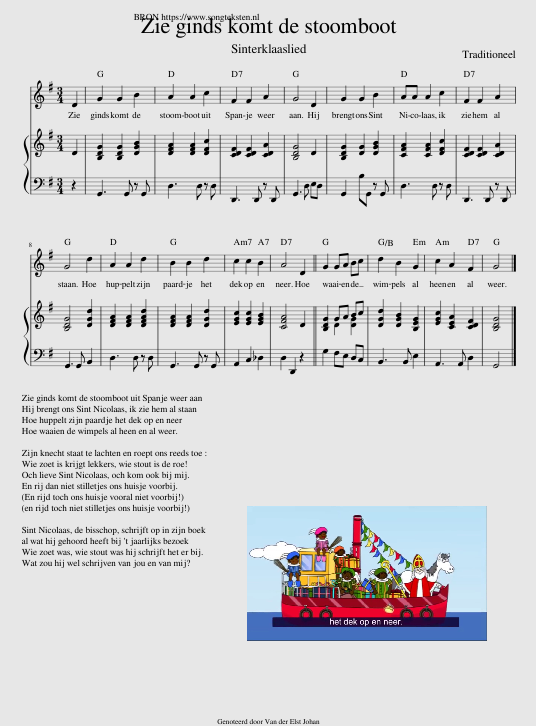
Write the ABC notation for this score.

X:1
%%score 1 { ( 2 4 ) | 3 }
L:1/8
M:3/4
I:linebreak $
K:G
V:1 treble
V:2 treble
V:4 treble
V:3 bass
V:1
 D2 | G2 G2 B2 | A2 A2 c2 | F2 F2 A2 | G4 D2 | %5
 G2 G2 B2 | AA A2 c2 | F2 F2 A2 |$ G4 d2 | A2 A2 d2 | %10
 B2 B2 d2 | c2 c2 B2 | A4 D2 || G2 GA Bc | d2 B2 G2 | %15
 c2 A2 F2 | G4 |] %17
V:2
 D2 | [B,DG]2 [B,DG]2 [DGB]2 | [DFA]2 [DFA]2 [DFc]2 | [CDF]2 [CDF]2 [CDA]2 | [B,DG]4 D2 | %5
 [B,DG]2 [DG]2 [DGB]2 | [CFA]2 [CFA]2 [DFc]2 | [CDF]2 [CDF]2 [CDA]2 |$ [B,DG]4 [DGd]2 | [DFA]2 [DFA]2 [DFAd]2 | %10
 [DFA]2 [DFA]2 [DGd]2 | [EGc]2 [EGc]2 [EGB]2 | [CFA]4 D2 || [B,DG]2 GA Bc | [DGd]2 [DGB]2 [B,EG]2 | %15
 [EGc]2 [CEA]2 [CDF]2 | [B,DG]4 |] %17
V:3
 z2 | G,,3 G,, z G,, | D,3 D, z D, | D,,3 D,, z D,, | G,,3 D, E,D, | %5
 G,,2 B,G,, z G,, | D,3 D, z D, | D,,3 D,, z D,, |$ G,,3 G,, B,,2 | D,3 D, z D, | %10
 G,,3 G,, z G,, | A,,2 C,2 _D,2 | D,2 D,,2 z2 || G,2 F,E, D,C, | B,,3 B,, E,2 | %15
 A,,3 A,, D,2 | G,,4 |] %17
V:4
 x2 | x6 | x6 | x6 | x6 | %5
 x6 | x6 | x6 |$ x6 | x6 | %10
 x6 | x6 | x6 || x2 D2 [DG]2 | x6 | %15
 x6 | x4 |] %17
